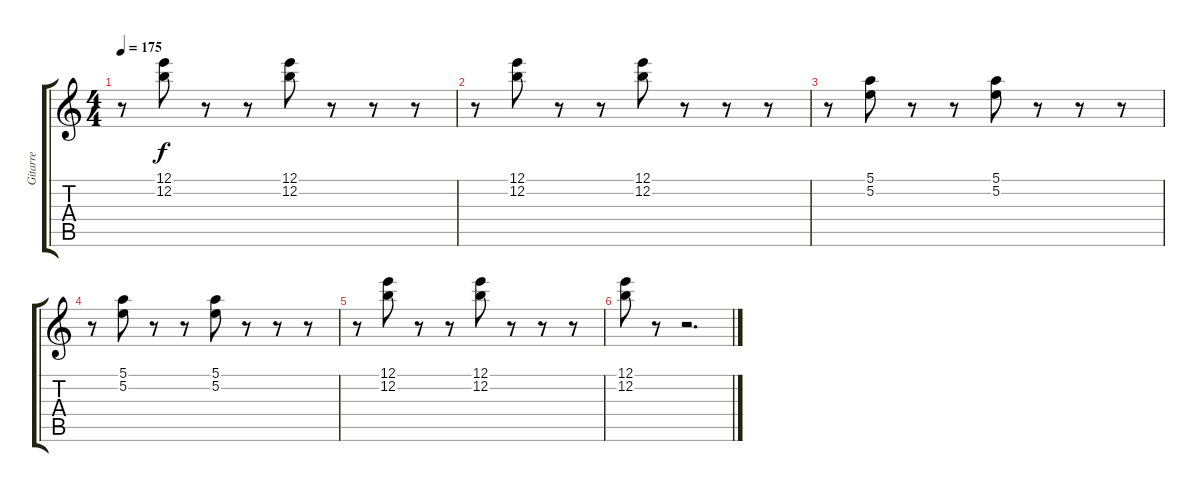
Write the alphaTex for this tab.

\track ("Gitarre" "Gitarre") {instrument electricguitarclean}
\staff {score tabs}
\tuning (E4 B3 G3 D3 A2 E2) {hide}
\ts (4 4)
\tempo 175
\clef g2
\ks c
r.8{dy f volume 12 instrument acousticguitarsteel} (12.1 12.2).8 r.8 r.8 (12.1 12.2).8 r.8 r.8 r.8 |
r.8 (12.1 12.2).8 r.8 r.8 (12.1 12.2).8 r.8 r.8 r.8 |
r.8 (5.1 5.2).8 r.8 r.8 (5.1 5.2).8 r.8 r.8 r.8 |
r.8 (5.1 5.2).8 r.8 r.8 (5.1 5.2).8 r.8 r.8 r.8 |
r.8{volume 12 instrument acousticguitarsteel} (12.1 12.2).8 r.8 r.8 (12.1 12.2).8 r.8 r.8 r.8 |
(12.1 12.2).8 r.8 r.2{d}
